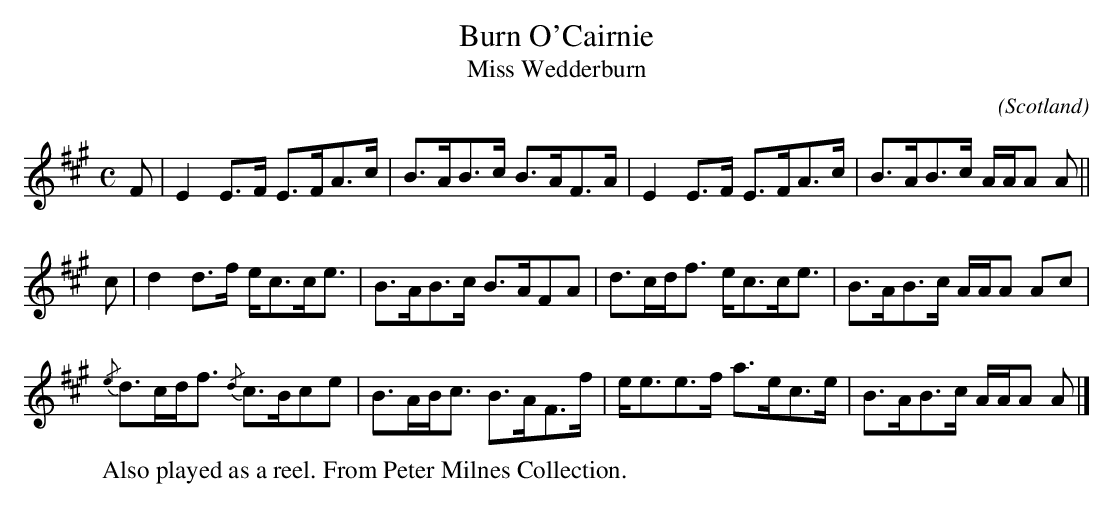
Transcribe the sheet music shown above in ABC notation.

X:1
T:Burn O'Cairnie
T:Miss Wedderburn
C:
O:Scotland
M:C
L:1/8
K:A
F | E2 E>F E>FA>c | B>AB>c B>AF>A | E2 E>F E>FA>c | B>AB>c A/2A/2A A ||
c | d2 d>f e<cc<e | B>AB>c B>AFA | d>cd<f e<cc<e | B>AB>c A/2A/2A Ac |
{/e}d>cd<f {/d}c>Bce | B>AB<c B>AF>f | e<ee>f a>ec>e | B>AB>c A/2A/2A A |]
W:Also played as a reel. From Peter Milnes Collection.
